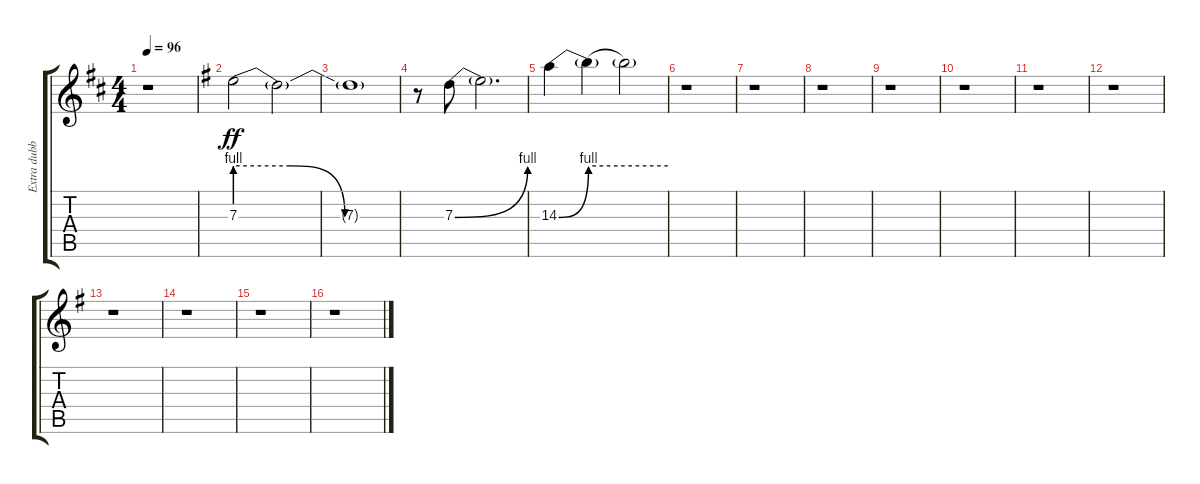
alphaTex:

\track ("Extra dubbed in gtr." "Extra dubb") {instrument distortionguitar}
\staff {score tabs}
\tuning (E4 B3 G3 D3 A2 E2) {hide}
\ts (4 4)
\tempo 96
\clef g2
\ks d
r.1{dy f} |
\ks g
7.3{be (custom 0 4 20 4 40 0 60 0)}.2{dy ff} 7.3{t}.2 |
7.3{t}.1 |
r.8 7.3{be (bend 0 0 60 4)}.8 7.3{t}.2{d} |
14.3{be (bend 0 0 60 4)}.4 14.3{be (hold 0 4 60 4) t}.4 14.3{t}.2 |
r.1 |
r.1 |
r.1 |
r.1 |
r.1 |
r.1 |
r.1 |
r.1 |
r.1 |
r.1 |
r.1
